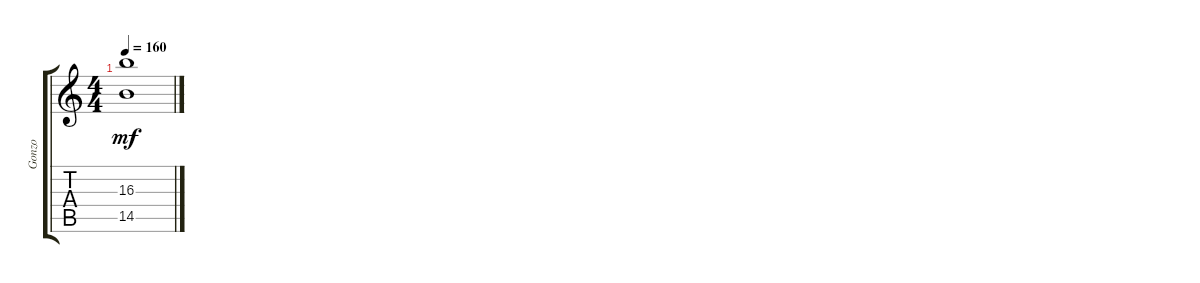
\track ("Gonzo" "Gonzo") {instrument distortionguitar}
\staff {score tabs}
\tuning (E4 B3 G3 D3 A2 E2) {hide}
\ts (4 4)
\tempo 160
\clef g2
\ks c
(16.3{t} 14.5{t}).1{dy mf}
